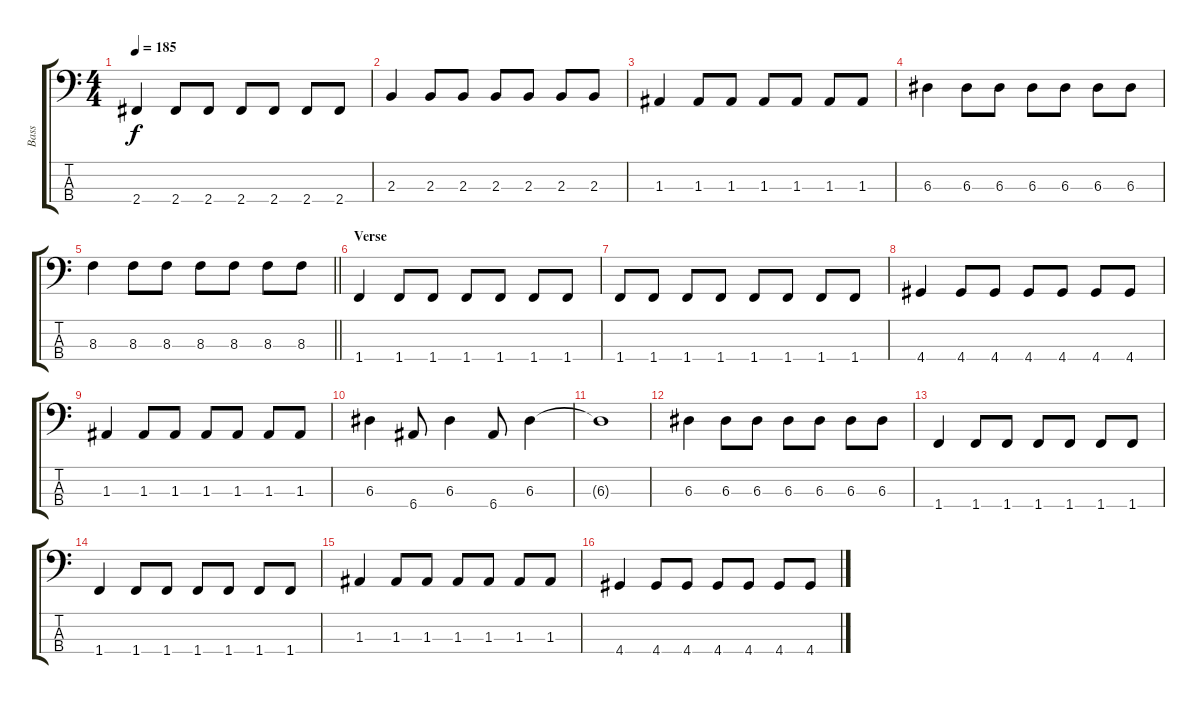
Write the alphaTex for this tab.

\track ("Bass" "Bass") {instrument electricbasspick}
\staff {score tabs}
\tuning (G2 D2 A1 E1) {hide}
\ts (4 4)
\tempo 185
\clef f4
\ks c
2.4.4{dy f} 2.4.8 2.4.8 2.4.8 2.4.8 2.4.8 2.4.8 |
2.3.4 2.3.8 2.3.8 2.3.8 2.3.8 2.3.8 2.3.8 |
1.3.4 1.3.8 1.3.8 1.3.8 1.3.8 1.3.8 1.3.8 |
6.3.4 6.3.8 6.3.8 6.3.8 6.3.8 6.3.8 6.3.8 |
\barLineRight lightlight
8.3.4 8.3.8 8.3.8 8.3.8 8.3.8 8.3.8 8.3.8 |
\section ("" "Verse")
1.4.4 1.4.8 1.4.8 1.4.8 1.4.8 1.4.8 1.4.8 |
1.4.8 1.4.8 1.4.8 1.4.8 1.4.8 1.4.8 1.4.8 1.4.8 |
4.4.4 4.4.8 4.4.8 4.4.8 4.4.8 4.4.8 4.4.8 |
1.3.4 1.3.8 1.3.8 1.3.8 1.3.8 1.3.8 1.3.8 |
6.3.4 6.4.8 6.3.4 6.4.8 6.3.4 |
6.3{t}.1 |
6.3.4 6.3.8 6.3.8 6.3.8 6.3.8 6.3.8 6.3.8 |
1.4.4 1.4.8 1.4.8 1.4.8 1.4.8 1.4.8 1.4.8 |
1.4.4 1.4.8 1.4.8 1.4.8 1.4.8 1.4.8 1.4.8 |
1.3.4 1.3.8 1.3.8 1.3.8 1.3.8 1.3.8 1.3.8 |
4.4.4 4.4.8 4.4.8 4.4.8 4.4.8 4.4.8 4.4.8
